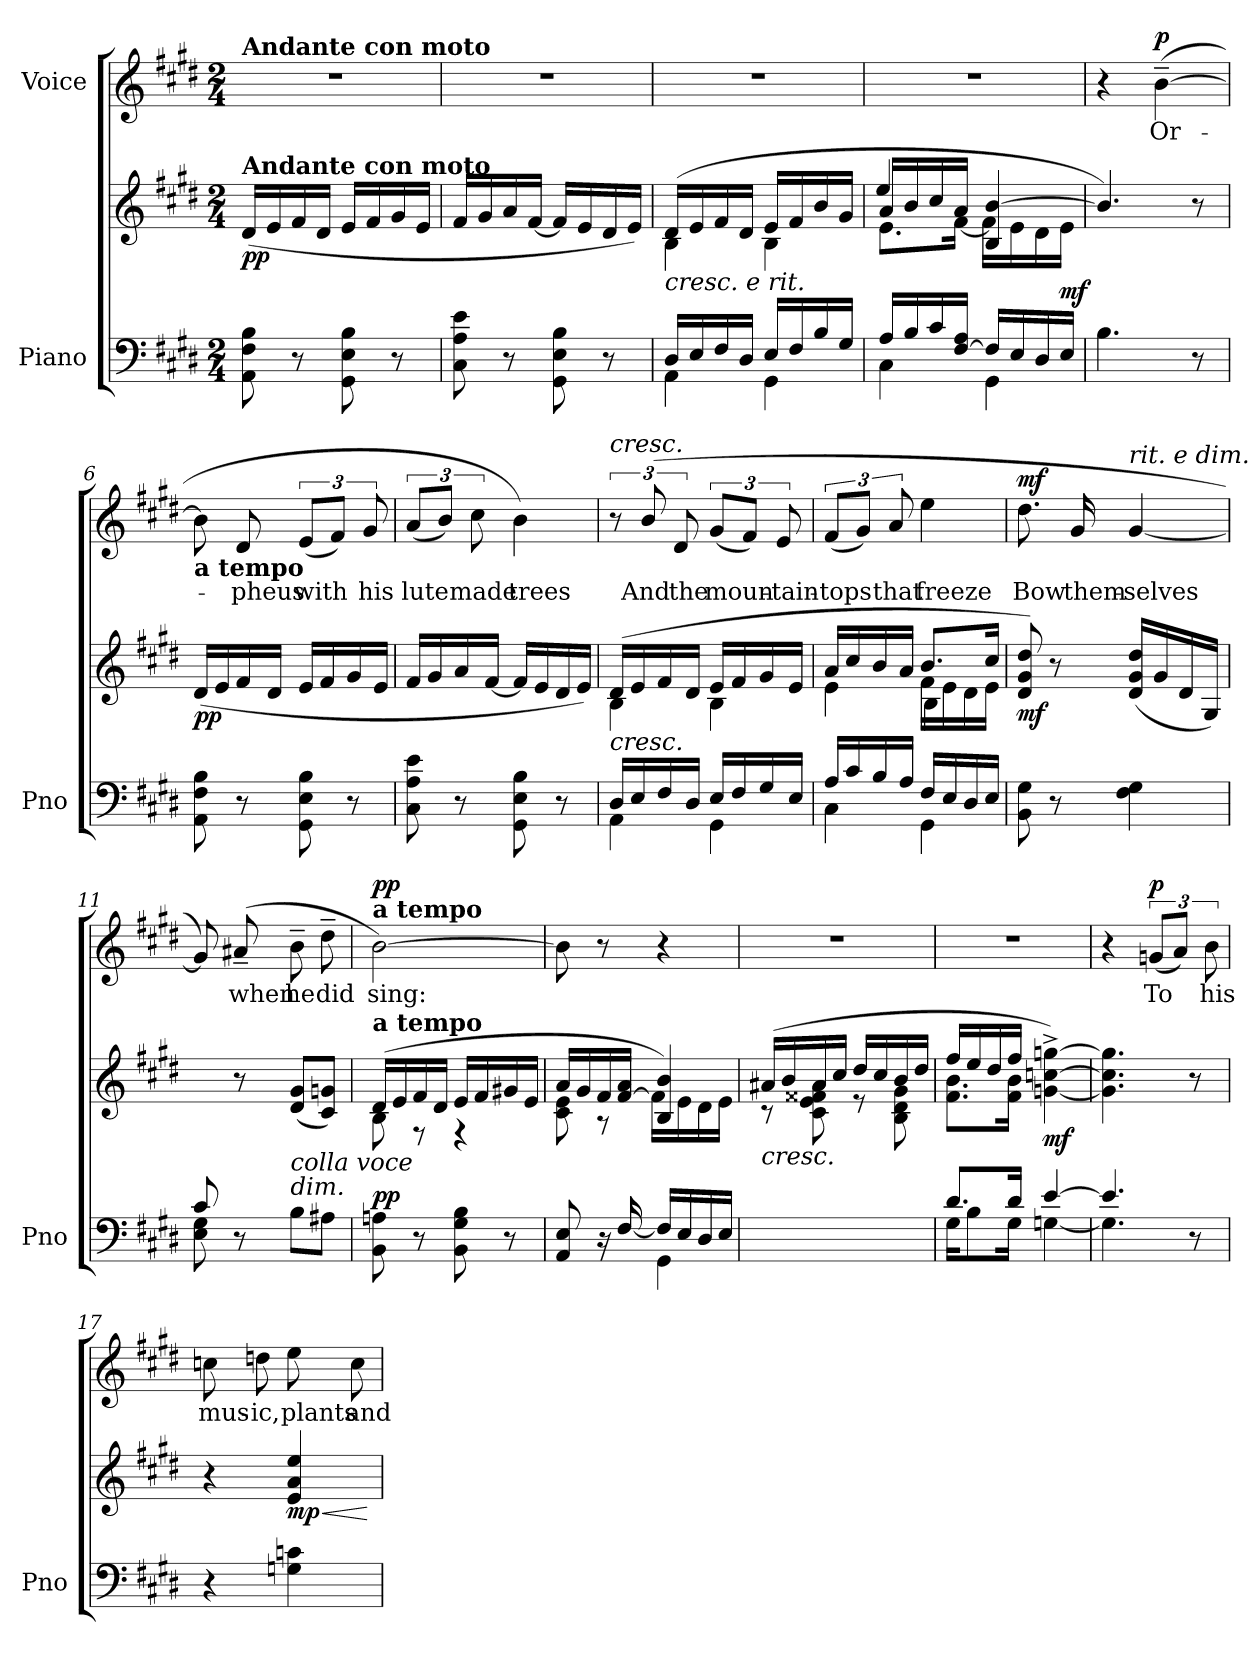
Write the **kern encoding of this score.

**kern	**kern	**dynam	**kern	**text	**dynam
*part2	*part2	*part2	*part1	*part1	*part1
*staff3	*staff2	*staff2/3	*staff1	*staff1	*staff1
*I"Piano	*	*	*I"Voice	*	*
*I'Pno	*	*	*	*	*
*clefF4	*clefG2	*	*clefG2	*	*
*k[f#c#g#d#]	*k[f#c#g#d#]	*	*k[f#c#g#d#]	*	*
*M2/4	*M2/4	*	*M2/4	*	*
=1	=1	=1	=1	=1	=1
!	!	!	!LO:TX:a:B:t=Andante con moto	!	!
!	!LO:TX:a:B:t=Andante con moto	!	!	!	!
!	!	!LO:DY:b	!	!	!
8AA\ 8F#\ 8B\	(16d#/LL	pp	2r	.	.
.	16e/	.	.	.	.
8r	16f#/	.	.	.	.
.	16d#/JJ	.	.	.	.
8GG#\ 8E\ 8B\	16e/LL	.	.	.	.
.	16f#/	.	.	.	.
8r	16g#/	.	.	.	.
.	16e/JJ	.	.	.	.
=2	=2	=2	=2	=2	=2
8C#\ 8A\ 8e\	16f#/LL	.	2r	.	.
.	16g#/	.	.	.	.
8r	16a/	.	.	.	.
.	[16f#/JJ	.	.	.	.
8GG#\ 8E\ 8B\	16f#/LL]	.	.	.	.
.	16e/	.	.	.	.
8r	16d#/	.	.	.	.
.	16e/JJ)	.	.	.	.
=3	=3	=3	=3	=3	=3
*^	*^	*	*	*	*
!	!	!LO:TX:b:i:t=cresc. e rit.	!	!	!	!	!
16D#/LL	4AA\	(16d#/LL	4B\	.	2r	.	.
16E/	.	16e/	.	.	.	.	.
16F#/	.	16f#/	.	.	.	.	.
16D#/JJ	.	16d#/JJ	.	.	.	.	.
16E/LL	4GG#\	16e/LL	4B\	.	.	.	.
16F#/	.	16f#/	.	.	.	.	.
16B/	.	16b/	.	.	.	.	.
16G#/JJ	.	16g#/JJ	.	.	.	.	.
!!LO:LB:g=z
=4	=4	=4	=4	=4	=4	=4	=4
*	*	*	*^	*	*	*	*
16A/LL	4C#\	16a/LL	8.e\L	4ee/	.	2r	.	.
16B/	.	16b/	.	.	.	.	.	.
16c#/	.	16cc#/	.	.	.	.	.	.
[>16F#/ 16A/JJ	.	16a/JJ	[16f#\Jk	.	.	.	.	.
16F#/LL]	4GG#\	4B/ [4b/	16f#\LL]	4ryy	.	.	.	.
16E/	.	.	16e\	.	.	.	.	.
16D#/	.	.	16d#\	.	.	.	.	.
!	!	!	!	!	!LO:DY:a=2	!	!	!
16E/JJ	.	.	16e\JJ	.	mf	.	.	.
*v	*v	*	*	*	*	*	*	*
*	*v	*v	*v	*	*	*	*
=5	=5	=5	=5	=5	=5
4.B\	4.b/])	.	4r	.	.
!	!	!	!	!LO:LY:b	!LO:DY:a
.	.	.	([4b~\	Or-	p
8r	8r	.	.	.	.
=6	=6	=6	=6	=6	=6
!	!	!	!LO:TX:b:B:t=a tempo	!	!
!	!	!LO:DY:b	!	!	!
8AA\ 8F#\ 8B\	(16d#/LL	pp	8b\]	.	.
.	16e/	.	.	.	.
!	!	!	!	!LO:LY:b	!
8r	16f#/	.	8d#/	-pheus	.
.	16d#/JJ	.	.	.	.
!	!	!	!	!LO:LY:b	!
8GG#\ 8E\ 8B\	16e/LL	.	(12e/L	with	.
.	16f#/	.	.	.	.
.	.	.	12f#/J)	.	.
8r	16g#/	.	.	.	.
!	!	!	!	!LO:LY:b	!
.	.	.	12g#/	his	.
.	16e/JJ	.	.	.	.
=7	=7	=7	=7	=7	=7
!	!	!	!	!LO:LY:b	!
8C#\ 8A\ 8e\	16f#/LL	.	(12a/L	lute	.
.	16g#/	.	.	.	.
.	.	.	12b/J)	.	.
8r	16a/	.	.	.	.
!	!	!	!	!LO:LY:b	!
.	.	.	12cc#\	made	.
.	[16f#/JJ	.	.	.	.
!	!	!	!	!LO:LY:b	!
8GG#\ 8E\ 8B\	16f#/LL]	.	4b\)	trees	.
.	16e/	.	.	.	.
8r	16d#/	.	.	.	.
.	16e/JJ)	.	.	.	.
!!LO:LB:g=z
=8	=8	=8	=8	=8	=8
*^	*^	*	*	*	*
!	!	!	!	!	!LO:TX:a:i:t=cresc.	!	!
!	!	!LO:TX:b:i:t=cresc.	!	!	!	!	!
16D#/LL	4AA\	(16d#/LL	4B\	.	12r	.	.
16E/	.	16e/	.	.	.	.	.
!	!	!	!	!	!	!LO:LY:b	!
.	.	.	.	.	(12b/	And	.
16F#/	.	16f#/	.	.	.	.	.
!	!	!	!	!	!	!LO:LY:b	!
.	.	.	.	.	12d#/	the	.
16D#/JJ	.	16d#/JJ	.	.	.	.	.
!	!	!	!	!	!	!LO:LY:b	!
16E/LL	4GG#\	16e/LL	4B\	.	(12g#/L	moun-	.
16F#/	.	16f#/	.	.	.	.	.
.	.	.	.	.	12f#/J)	.	.
16G#/	.	16g#/	.	.	.	.	.
!	!	!	!	!	!	!LO:LY:b	!
.	.	.	.	.	12e/	-tain-	.
16E/JJ	.	16e/JJ	.	.	.	.	.
=9	=9	=9	=9	=9	=9	=9	=9
*	*	*	*^	*	*	*	*
!	!	!	!	!	!	!	!LO:LY:b	!
16A/LL	4C#\	16a/LL	4e\	4ryy	.	(12f#/L	-tops	.
16c#/	.	16cc#/	.	.	.	.	.	.
.	.	.	.	.	.	12g#/J)	.	.
16B/	.	16b/	.	.	.	.	.	.
!	!	!	!	!	!	!	!LO:LY:b	!
.	.	.	.	.	.	12a/	that	.
16A/JJ	.	16a/JJ	.	.	.	.	.	.
!	!	!	!	!	!	!	!LO:LY:b	!
16F#/LL	4GG#\	8.b/L	16f#\LL	4B\	.	4ee\	freeze	.
16E/	.	.	16e\	.	.	.	.	.
16D#/	.	.	16d#\	.	.	.	.	.
16E/JJ	.	16cc#/Jk	16e\JJ	.	.	.	.	.
*v	*v	*	*	*	*	*	*	*
*	*	*v	*v	*	*	*	*
=10	=10	=10	=10	=10	=10	=10
!	!	!	!LO:DY:b	!	!LO:LY:b	!LO:DY:a
*	*v	*v	*	*	*	*
8BB\ 8G#\	8d#/ 8g#/ 8dd#/)	mf	8.dd#\	Bow	mf
8r	8r	.	.	.	.
!	!	!	!	!LO:LY:b	!
.	.	.	16g#/	them-	.
!	!	!	!LO:TX:a:i:t=rit. e dim.	!	!
!	!	!	!	!LO:LY:b	!
4F#\ 4G#\	(>16d#/ 16g#/ 16dd#/LL	.	[4g#/	-selves	.
!	!	!LO:DY:b	!	!	!
!	!	!LO:DY:n=1:b	!	!	!
.	16g#/	p other-dynamics	.	.	.
.	16d#/	.	.	.	.
.	16G#/JJ)	.	.	.	.
!!LO:PB:g=z
=11	=11	=11	=11	=11	=11
*^	*	*	*	*	*
8c#/	8E\ 8G#\	8ryy	.	8g#/])	.	.
!	!	!	!	!	!LO:LY:b	!
4.ryy	8r	8r	.	(8a#X~>/	when	.
!	!	!LO:TX:b:i:t=colla voce	!	!	!	!
!	!	!LO:TX:b:i:t=dim.	!	!	!	!
!	!	!	!	!	!LO:LY:b	!
.	8B\L	(>8d#/ 8g#/L	.	8b~\	he	.
!	!	!	!	!	!LO:LY:b	!
.	8A#X\J	8c#/ 8gn/J)	.	8dd#~\	did	.
=12	=12	=12	=12	=12	=12	=12
*	*	*^	*	*	*	*
!	!	!	!	!	!LO:TX:a:B:t=a tempo	!	!
!	!	!LO:TX:a:B:t=a tempo	!	!	!	!	!
!	!	!	!	!LO:DY:a=2	!	!LO:LY:b	!LO:DY:a
*v	*v	*	*	*	*	*	*
8BB\ 8An\	(16d#/LL	8B\	pp	[2b\)	sing:	pp
.	16e/	.	.	.	.	.
8r	16f#/	8r	.	.	.	.
.	16d#/JJ	.	.	.	.	.
8BB\ 8G#\ 8B\	16e/LL	4r	.	.	.	.
.	16f#/	.	.	.	.	.
8r	16g#X/	.	.	.	.	.
.	16e/JJ	.	.	.	.	.
=13	=13	=13	=13	=13	=13	=13
*^	*	*	*	*	*	*
8AA/ 8E/	4ryy	16a/LL	8c#\ 8e\	.	8b\]	.	.
.	.	16g#/	.	.	.	.	.
16r	.	16f#/	8r	.	8r	.	.
[<16F#/	.	[<16f#/ 16a/JJ	.	.	.	.	.
16F#/LL]	4GG#\	4B/ 4b/)	16f#\LL]	.	4r	.	.
16E/	.	.	16e\	.	.	.	.
16D#/	.	.	16d#\	.	.	.	.
16E/JJ	.	.	16e\JJ	.	.	.	.
*v	*v	*	*	*	*	*	*
!!LO:LB:g=z
=14	=14	=14	=14	=14	=14	=14
!	!LO:TX:b:i:t=cresc.	!	!	!	!	!
2ryy	(16a#X/LL	8r	.	2r	.	.
.	16b/	.	.	.	.	.
.	16a#/	8c#\ 8e\ 8f##X\ 8a#\	.	.	.	.
.	16cc#/JJ	.	.	.	.	.
.	16dd#/LL	8r	.	.	.	.
.	16cc#/	.	.	.	.	.
.	16b/	8B\ 8d#\ 8g#\	.	.	.	.
.	16dd#/JJ	.	.	.	.	.
=15	=15	=15	=15	=15	=15	=15
*^	*	*	*	*	*	*
8.d#/L	16G#\KL	16ff#/LL	8.f#\ 8.b\L	.	2r	.	.
.	8B\	16ee/	.	.	.	.	.
.	.	16dd#/	.	.	.	.	.
16d#/Jk	16G#\Jk	16ff#/JJ	16f#\ 16b\Jk	.	.	.	.
!	!	!	!	!LO:DY:b	!	!	!
[4e/	[4Gn\	[4gn\^ [>4ccn\^ [>4ggn\^)	4ryy	mf	.	.	.
*	*	*v	*v	*	*	*	*
=16	=16	=16	=16	=16	=16	=16
4.e/]	4.G\]	4.g\] 4.cc\] 4.gg\]	.	4r	.	.
!	!	!	!	!	!LO:LY:b	!LO:DY:a
.	.	.	.	(12gn/L	To	p
.	.	.	.	12a/J)	.	.
8r	8ryy	8r	.	.	.	.
!	!	!	!	!	!LO:LY:b	!
.	.	.	.	12b\	his	.
*v	*v	*	*	*	*	*
=17	=17	=17	=17	=17	=17
!	!	!	!	!LO:LY:b	!
4r	4r	.	8ccn\	mus-	.
!	!	!	!	!LO:LY:b	!
.	.	.	8ddn\	-ic,	.
!	!	!LO:HP:b	!	!LO:LY:b	!
!	!	!LO:DY:n=1:b	!	!	!
4Gn\ 4cn\	4e/ 4a/ 4ee/	< mp	8ee\	plants	.
!	!	!	!	!LO:LY:b	!
.	.	.	8cc\	and	.
.	.	[	.	.	.
=	=	=	=	=	=
*-	*-	*-	*-	*-	*-
